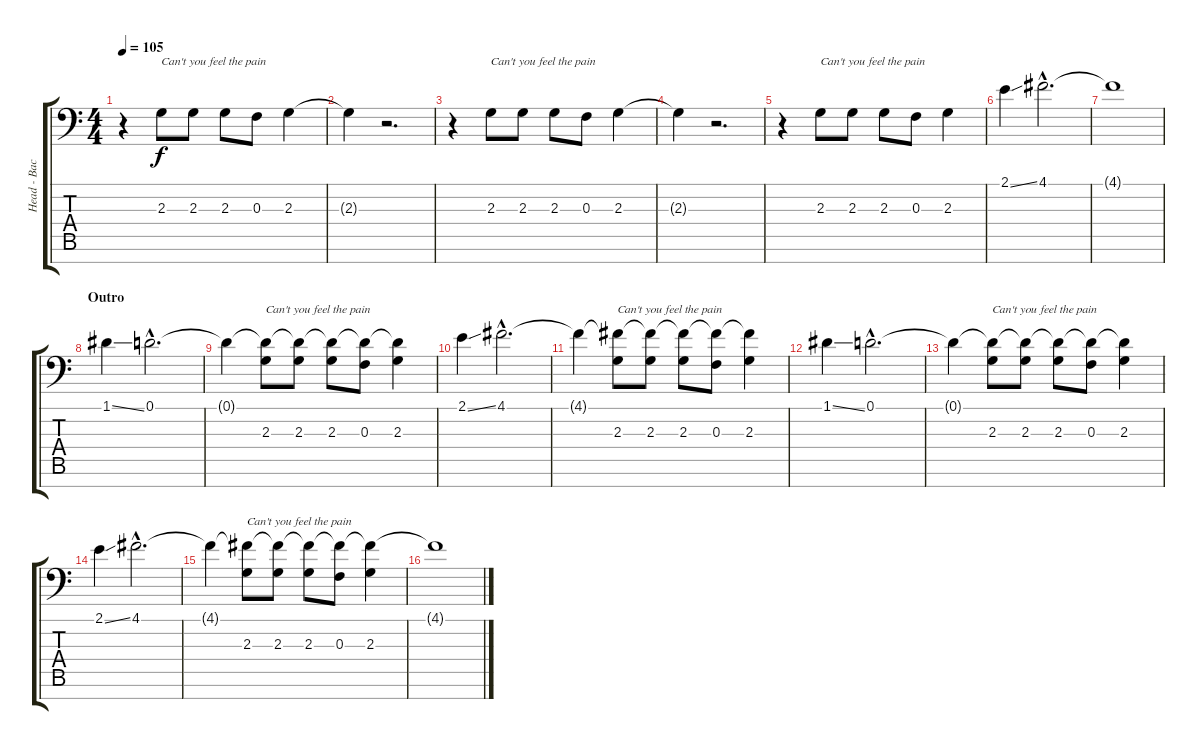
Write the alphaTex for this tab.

\track ("Head - Background vocals" "Head - Bac") {instrument choiraahs}
\staff {score tabs}
\tuning (D4 A3 F3 C3 G2 D2 A1) {hide}
\ts (4 4)
\tempo 105
\clef f4
\ks c
r.4{dy f} 2.3.8{txt "Can't you feel the pain"} 2.3.8 2.3.8 0.3.8 2.3.4 |
2.3{t}.4 r.2{d} |
r.4 2.3.8{txt "Can't you feel the pain"} 2.3.8 2.3.8 0.3.8 2.3.4 |
2.3{t}.4 r.2{d} |
r.4 2.3.8{txt "Can't you feel the pain"} 2.3.8 2.3.8 0.3.8 2.3.4 |
2.1{ss}.4 4.1{hac}.2{d} |
4.1{t}.1 |
\section ("" "Outro")
1.1{ss}.4 0.1{hac}.2{d} |
0.1{t}.4 (0.1{t} 2.3).8{txt "Can't you feel the pain"} (0.1{t} 2.3).8 (0.1{t} 2.3).8 (0.1{t} 0.3).8 (0.1{t} 2.3).4 |
2.1{ss}.4 4.1{hac}.2{d} |
4.1{t}.4 (4.1{t} 2.3).8{txt "Can't you feel the pain"} (4.1{t} 2.3).8 (4.1{t} 2.3).8 (4.1{t} 0.3).8 (4.1{t} 2.3).4 |
1.1{ss}.4 0.1{hac}.2{d} |
0.1{t}.4 (0.1{t} 2.3).8{txt "Can't you feel the pain"} (0.1{t} 2.3).8 (0.1{t} 2.3).8 (0.1{t} 0.3).8 (0.1{t} 2.3).4 |
2.1{ss}.4 4.1{hac}.2{d} |
4.1{t}.4 (4.1{t} 2.3).8{txt "Can't you feel the pain"} (4.1{t} 2.3).8 (4.1{t} 2.3).8 (4.1{t} 0.3).8 (4.1{t} 2.3).4 |
4.1{t}.1{volume 0}
